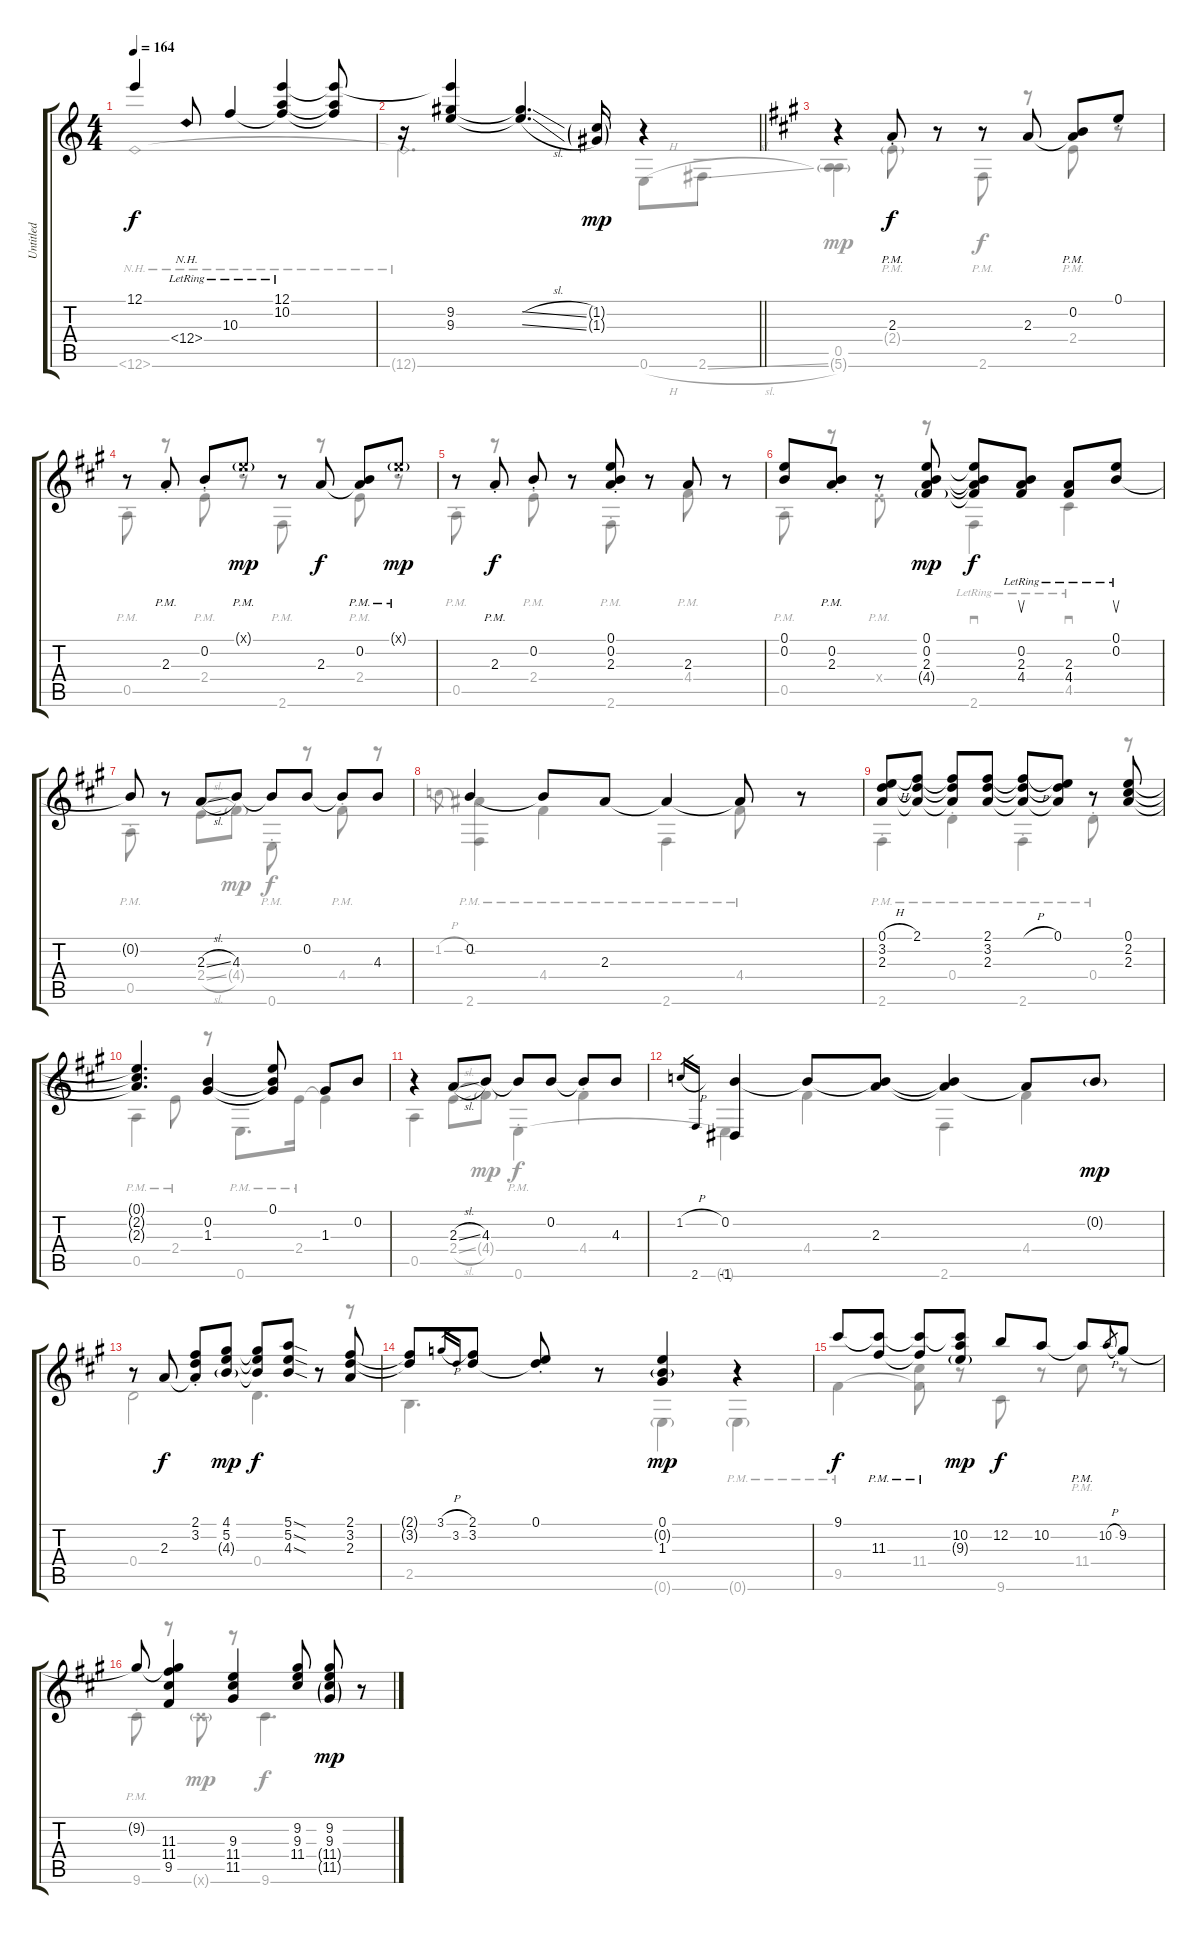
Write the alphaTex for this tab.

\track ("Untitled" "Untitled") {instrument acousticguitarnylon}
\staff {score tabs}
\tuning (E4 B3 G3 D3 A2 E2) {hide}
\voice
\ts (4 4)
\tempo 164
\clef g2
\ks c
12.1{t}.4{dy f} 12.4{nh lr}.8 10.3{lr}.4 (12.1{lr} 10.2{lr} 10.3{t}).4 (12.1{t} 10.2{t} 10.3{t}).8 |
\barLineRight lightlight
r.16 (12.1{t} 9.2 9.3).4 (9.2{sl t} 9.3{sl t}).4{d} (1.2{g} 1.3{g}).16{dy mp} r.4 |
\ks a
r.4 2.3{pm st}.8{dy f} r.8 r.8 2.3.8 (0.2{pm} 2.3{pm t}).8 0.1{st}.8 |
r.8 2.3{pm st}.8 0.2{st}.8 0.1{g pm st x}.8{dy mp} r.8 2.3.8{dy f} (0.2{pm} 2.3{pm t}).8 0.1{g pm st x}.8{dy mp} |
r.8 2.3{pm st}.8{dy f} 0.2{st}.8 r.8 (0.1{st} 0.2{st} 2.3{st}).8 r.8 2.3.8 r.8 |
(0.1 0.2).8 (0.2{pm st} 2.3{pm st}).8 r.8 (0.1 0.2 2.3 4.4{g}).8{dy mp} (0.1{t} 0.2{t} 2.3{t} 4.4{t}).8{dy f} (0.2{lr} 2.3{lr} 4.4{lr}).8{su} (2.3{lr} 4.4{lr}).8 (0.1{lr} 0.2{lr}).8{su} |
0.2{t}.8 r.8 2.3{sl}.8 4.3.8 4.3{t}.8 0.2.8 0.2{t}.8 4.3.8 |
0.2.4 0.2{t}.8 2.3.8 2.3{t}.4 2.3{t}.8 r.8 |
(0.1{h} 3.2 2.3).8 (2.1 3.2{t} 2.3{t}).8 (2.1{t} 3.2{t} 2.3{t}).8 (2.1 3.2 2.3).8 (2.1{h t} 3.2{t} 2.3{t}).8 (0.1 3.2{t} 2.3{t}).8 r.8 (0.1 2.2 2.3).8 |
(0.1{t} 2.2{t} 2.3{t}).4{d} (0.2 1.3).4 (0.1 0.2{t} 1.3{t}).8 1.3.8 0.2.8 |
r.4 2.3{sl}.8 4.3.8 4.3{t}.8 0.2.8 0.2{t}.8 4.3.8 |
1.2{h}.16{gr} 2.6.16{gr} (0.2 -1.6).4 0.2{t}.8 (0.2{t} 2.3).8 (0.2{t} 2.3{t}).4 2.3{t}.8 0.2{g}.8{dy mp} |
r.8 2.3.8{dy f} (2.1{st} 3.2{st} 2.3{t}).8 (4.1 5.2 4.3{g}).8{dy mp} (4.1{t} 5.2{t} 4.3{t}).8{dy f} (5.1{sod} 5.2{sod} 4.3{sod}).8 r.8 (2.1 3.2 2.3).8 |
(2.1{t} 3.2{t}).8 3.1{h}.16{gr} 3.2.16{gr} (2.1 3.2).8 (0.1{st} 3.2{t}).8 r.8 (0.1 0.2{g} 1.3).4{dy mp} r.4 |
9.1.8{dy f} (9.1{pm t} 11.3{pm}).8 (9.1{pm t} 11.3{pm t}).8 (9.1{t} 10.2 9.3{g}).8{dy mp} 12.2.8{dy f} 10.2.8 10.2{pm t}.8 10.2{h}.8{gr} 9.2.8 |
9.2{t}.8 (9.2{t} 11.3 11.4 9.5).4 (9.3 11.4 11.5).4 (9.2 9.3 11.4).8 (9.2 9.3 11.4{g} 11.5{g}).8{dy mp} r.8
\voice
\clef g2
\ottava regular
\simile none
\ks c
12.6{nh}.1{dy f} |
\barLineRight lightlight
12.6{nh t}.2{d} 0.6{h}.8 2.6{sl}.8 |
\ks a
(0.5 5.6{g}).4{dy mp} 2.4{g pm st}.8 r.8 2.6{pm}.8{dy f} r.8 2.4{pm}.8 r.8 |
0.5{pm st}.8 r.8 2.4{pm st}.8 r.8 2.6{pm}.8 r.8 2.4{pm}.8 r.8 |
0.5{pm st}.8 r.8 2.4{pm st}.8 r.8 2.6{pm st}.8 r.8 4.4{pm}.8 r.8 |
0.5{pm st}.8 r.8 2.4{pm st x}.8 r.8 2.6{lr}.4{sd} 4.5{lr}.4{sd} |
0.5{pm st}.8 r.8 2.4{sl}.8 4.4{g}.8{dy mp} 0.6{pm st}.8{dy f} r.8 4.4{pm st}.8 r.8 |
1.2{h}.8{gr} (-1.2 2.6{pm}).4 4.4{pm}.4 2.6{pm}.4 4.4{pm}.8 r.8 |
2.6{pm st}.4 0.4{pm st}.4 2.6{pm st}.4 0.4{pm st}.8 r.8 |
0.5{pm}.4 2.4{pm}.8 r.8 0.6{pm}.8{d} 2.4{pm}.16 2.4{t}.4 |
0.5.4 2.4{sl}.8 4.4{g}.8{dy mp} 0.6{pm st}.4{dy f} 4.4{st}.4 |
0.6{t}.4 4.4.4 2.6.4 4.4.4 |
0.4.2 0.4.4{d} r.8 |
2.5.4{d} r.8 0.6{g}.4{dy mp} 0.6{g pm}.4 |
9.5{pm}.4{dy f} (11.4 9.5{t}).8 r.8 9.6.8 r.8 11.4{pm}.8 r.8 |
9.6{pm st}.8 r.8 9.6{g x}.8{dy mp} r.8 9.6.4{d dy f} r.8
